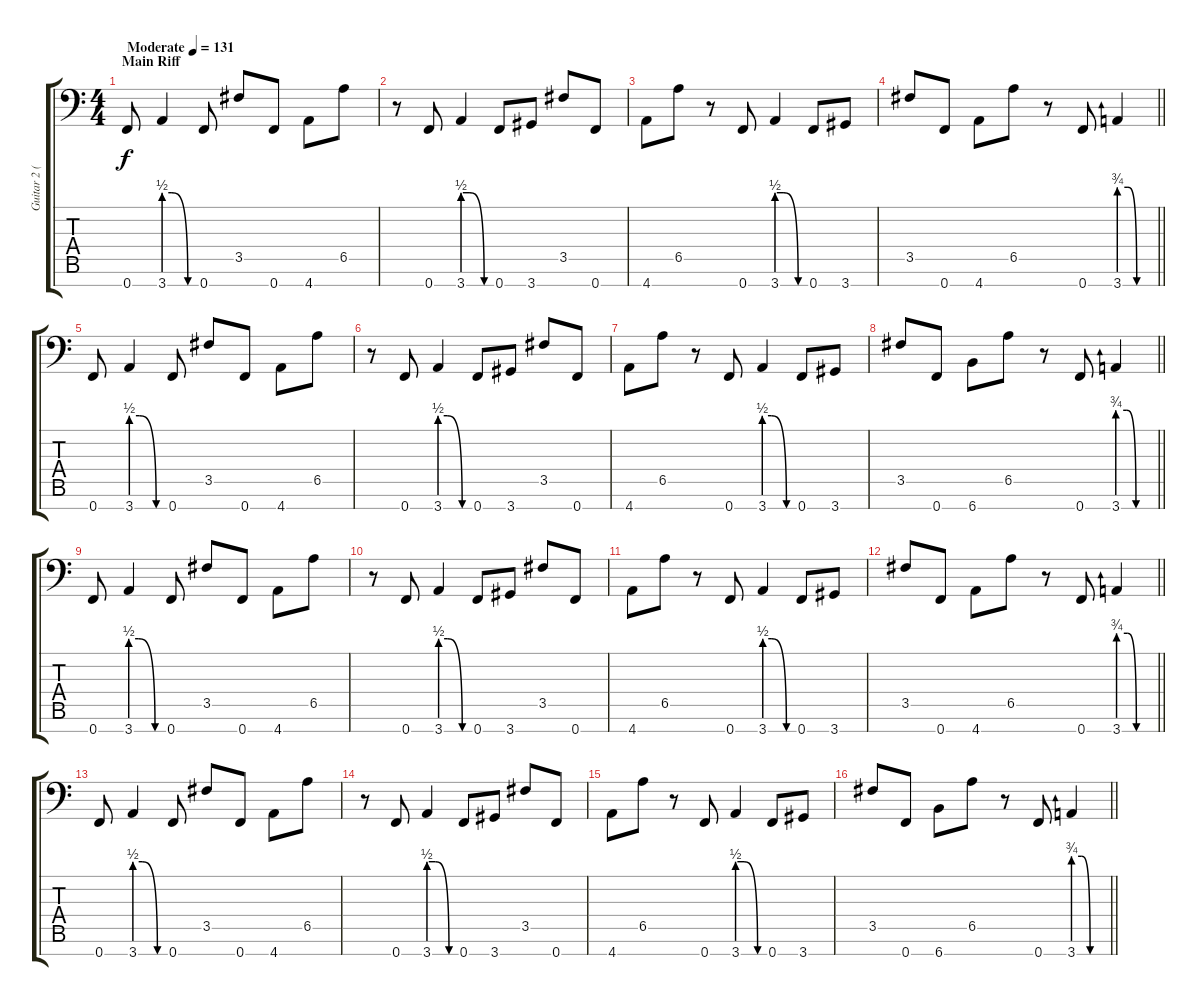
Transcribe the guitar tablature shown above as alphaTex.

\track ("Guitar 2 (Marten Hagstrom)" "Guitar 2 (") {instrument distortionguitar}
\staff {score tabs}
\tuning (Bb3 F3 Db3 Ab2 Eb2 Bb1 F1) {hide}
\ts (4 4)
\section ("" "Main Riff")
\tempo (131 "Moderate")
\clef f4
\ks c
0.7.8{dy f instrument distortionguitar} 3.7{be (custom 0 2 15 2 45 0 60 0)}.4 0.7.8 3.5.8 0.7.8 4.7.8 6.5.8 |
r.8 0.7.8 3.7{be (custom 0 2 15 2 45 0 60 0)}.4 0.7.8 3.7.8 3.5.8 0.7.8 |
4.7.8 6.5.8 r.8 0.7.8 3.7{be (custom 0 2 15 2 45 0 60 0)}.4 0.7.8 3.7.8 |
\barLineRight lightlight
3.5.8 0.7.8 4.7.8 6.5.8 r.8 0.7.8 3.7{be (custom 0 3 15 3 30 0 45 0 60 0)}.4 |
0.7.8 3.7{be (custom 0 2 15 2 45 0 60 0)}.4 0.7.8 3.5.8 0.7.8 4.7.8 6.5.8 |
r.8 0.7.8 3.7{be (custom 0 2 15 2 45 0 60 0)}.4 0.7.8 3.7.8 3.5.8 0.7.8 |
4.7.8 6.5.8 r.8 0.7.8 3.7{be (custom 0 2 15 2 45 0 60 0)}.4 0.7.8 3.7.8 |
\barLineRight lightlight
3.5.8 0.7.8 6.7.8 6.5.8 r.8 0.7.8 3.7{be (custom 0 3 15 3 30 0 45 0 60 0)}.4 |
0.7.8 3.7{be (custom 0 2 15 2 45 0 60 0)}.4 0.7.8 3.5.8 0.7.8 4.7.8 6.5.8 |
r.8 0.7.8 3.7{be (custom 0 2 15 2 45 0 60 0)}.4 0.7.8 3.7.8 3.5.8 0.7.8 |
4.7.8 6.5.8 r.8 0.7.8 3.7{be (custom 0 2 15 2 45 0 60 0)}.4 0.7.8 3.7.8 |
\barLineRight lightlight
3.5.8 0.7.8 4.7.8 6.5.8 r.8 0.7.8 3.7{be (custom 0 3 15 3 30 0 45 0 60 0)}.4 |
0.7.8 3.7{be (custom 0 2 15 2 45 0 60 0)}.4 0.7.8 3.5.8 0.7.8 4.7.8 6.5.8 |
r.8 0.7.8 3.7{be (custom 0 2 15 2 45 0 60 0)}.4 0.7.8 3.7.8 3.5.8 0.7.8 |
4.7.8 6.5.8 r.8 0.7.8 3.7{be (custom 0 2 15 2 45 0 60 0)}.4 0.7.8 3.7.8 |
\barLineRight lightlight
3.5.8 0.7.8 6.7.8 6.5.8 r.8 0.7.8 3.7{be (custom 0 3 15 3 30 0 45 0 60 0)}.4
